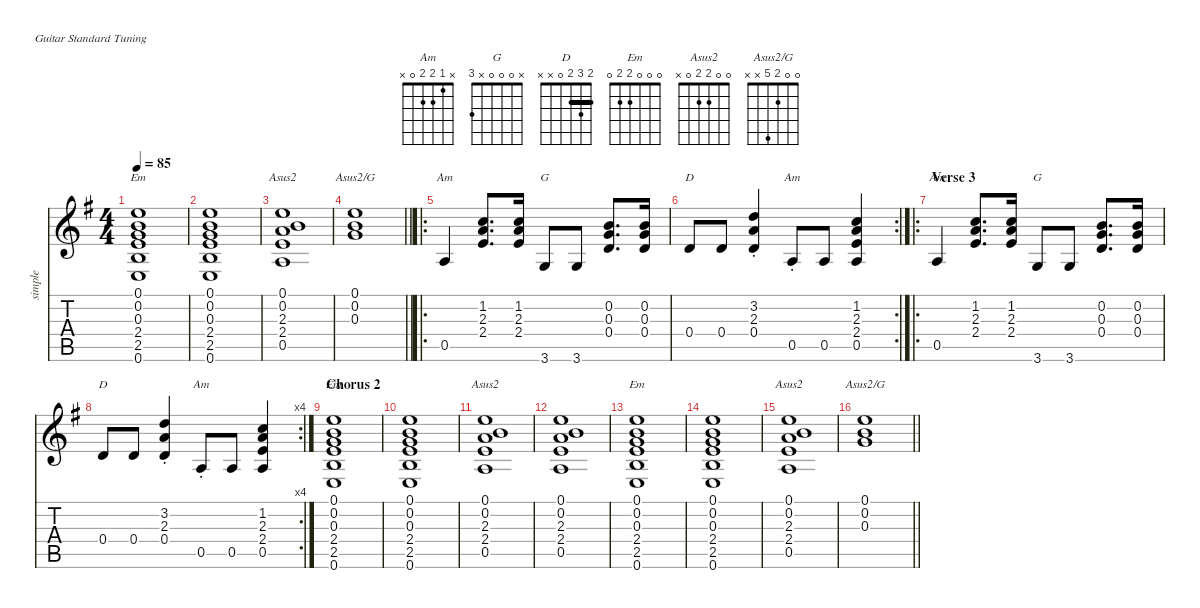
\defaultSystemsLayout 4
\hideDynamics
\bracketExtendMode nobrackets
\otherSystemsTrackNameOrientation horizontal
\track ("Guitar 1-simple" "simple") {defaultSystemsLayout 4 mute instrument electricguitarjazz}
\staff {score tabs}
\tuning (E4 B3 G3 D3 A2 E2)
\chord ("Am" x 1 2 2 0 x) {showfingering false}
\chord ("G" x 0 0 0 x 3) {showfingering false}
\chord ("D" 2 3 2 0 x x) {showfingering false barre 2}
\chord ("Em" 0 0 0 2 2 0)
\chord ("Asus2" 0 0 2 2 0 x)
\chord ("Asus2/G" 0 0 2 2 x 3) {showfingering false}
\chord ("Em" 0 0 0 2 2 0) {showfingering false}
\chord ("Asus2" 0 0 2 2 0 x) {showfingering false}
\chord ("Asus2/G" 0 0 2 5 x x) {showfingering false}
\ts (4 4)
\tempo 85
\clef g2
\ks g
(0.1{acc forcenatural} 0.2{acc forcenatural} 0.3{acc forcenatural} 2.4{acc forcenatural} 2.5{acc forcenatural} 0.6{acc forcenatural}).1{ch "Em" dy f beam Up} |
(0.1{acc forcenatural} 0.2{acc forcenatural} 0.3{acc forcenatural} 2.4{acc forcenatural} 2.5{acc forcenatural} 0.6{acc forcenatural}).1{beam Up} |
(0.1{acc forcenatural} 0.2{acc forcenatural} 2.3{acc forcenatural} 2.4{acc forcenatural} 0.5{acc forcenatural}).1{ch "Asus2" beam Up} |
\barLineRight lightlight
(0.1{acc forcenatural} 0.2{acc forcenatural} 0.3{acc forcenatural}).1{ch "Asus2/G" beam Up} |
\ro
\section ("" "")
0.5{acc forcenatural}.4{ch "Am" beam Up} (1.2{acc forcenatural} 2.3{acc forcenatural} 2.4{acc forcenatural}).8{d beam Up} (1.2{acc forcenatural} 2.3{acc forcenatural} 2.4{acc forcenatural}).16{beam Up} 3.6{acc forcenatural}.8{ch "G" beam Up} 3.6{acc forcenatural}.8{beam Up} (0.2{acc forcenatural} 0.3{acc forcenatural} 0.4{acc forcenatural}).8{d beam Up} (0.2{acc forcenatural} 0.3{acc forcenatural} 0.4{acc forcenatural}).16{beam Up} |
\rc 2
0.4{acc forcenatural}.8{ch "D" beam Up} 0.4{acc forcenatural}.8{beam Up} (3.2{st acc forcenatural} 2.3{st acc forcenatural} 0.4{st acc forcenatural}).4{beam Up} 0.5{st acc forcenatural}.8{ch "Am" beam Up} 0.5{acc forcenatural}.8{beam Up} (1.2{acc forcenatural} 2.3{acc forcenatural} 2.4{acc forcenatural} 0.5{acc forcenatural}).4{beam Up} |
\ro
\section ("" "Verse 3")
0.5{acc forcenatural}.4{ch "Am" beam Up} (1.2{acc forcenatural} 2.3{acc forcenatural} 2.4{acc forcenatural}).8{d beam Up} (1.2{acc forcenatural} 2.3{acc forcenatural} 2.4{acc forcenatural}).16{beam Up} 3.6{acc forcenatural}.8{ch "G" beam Up} 3.6{acc forcenatural}.8{beam Up} (0.2{acc forcenatural} 0.3{acc forcenatural} 0.4{acc forcenatural}).8{d beam Up} (0.2{acc forcenatural} 0.3{acc forcenatural} 0.4{acc forcenatural}).16{beam Up} |
\rc 4
0.4{acc forcenatural}.8{ch "D" beam Up} 0.4{acc forcenatural}.8{beam Up} (3.2{st acc forcenatural} 2.3{st acc forcenatural} 0.4{st acc forcenatural}).4{beam Up} 0.5{st acc forcenatural}.8{ch "Am" beam Up} 0.5{acc forcenatural}.8{beam Up} (1.2{acc forcenatural} 2.3{acc forcenatural} 2.4{acc forcenatural} 0.5{acc forcenatural}).4{beam Up} |
\section ("" "Chorus 2")
(0.1{acc forcenatural} 0.2{acc forcenatural} 0.3{acc forcenatural} 2.4{acc forcenatural} 2.5{acc forcenatural} 0.6{acc forcenatural}).1{ch "Em" beam Up} |
(0.1{acc forcenatural} 0.2{acc forcenatural} 0.3{acc forcenatural} 2.4{acc forcenatural} 2.5{acc forcenatural} 0.6{acc forcenatural}).1{beam Up} |
(0.1{acc forcenatural} 0.2{acc forcenatural} 2.3{acc forcenatural} 2.4{acc forcenatural} 0.5{acc forcenatural}).1{ch "Asus2" beam Up} |
(0.1{acc forcenatural} 0.2{acc forcenatural} 2.3{acc forcenatural} 2.4{acc forcenatural} 0.5{acc forcenatural}).1{beam Up} |
(0.1{acc forcenatural} 0.2{acc forcenatural} 0.3{acc forcenatural} 2.4{acc forcenatural} 2.5{acc forcenatural} 0.6{acc forcenatural}).1{ch "Em" beam Up} |
(0.1{acc forcenatural} 0.2{acc forcenatural} 0.3{acc forcenatural} 2.4{acc forcenatural} 2.5{acc forcenatural} 0.6{acc forcenatural}).1{beam Up} |
(0.1{acc forcenatural} 0.2{acc forcenatural} 2.3{acc forcenatural} 2.4{acc forcenatural} 0.5{acc forcenatural}).1{ch "Asus2" beam Up} |
\barLineRight lightlight
(0.2{acc forcenatural} 0.1{acc forcenatural} 0.3{acc forcenatural}).1{ch "Asus2/G" beam Down}
